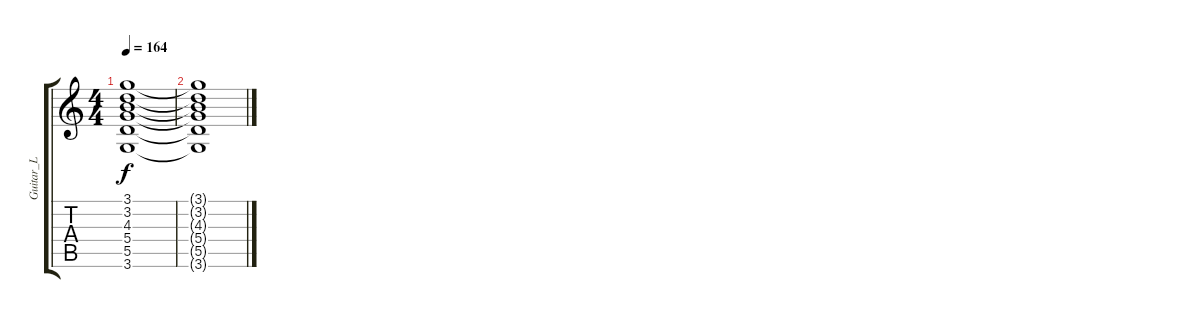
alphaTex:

\track ("Guitar_L" "Guitar_L") {instrument overdrivenguitar}
\staff {score tabs}
\tuning (E4 B3 G3 D3 A2 E2) {hide}
\ts (4 4)
\tempo 164
\clef g2
\ks c
(3.1{t} 3.2{t} 4.3{t} 5.4{t} 5.5{t} 3.6{t}).1{dy f} |
(3.1{t} 3.2{t} 4.3{t} 5.4{t} 5.5{t} 3.6{t}).1
